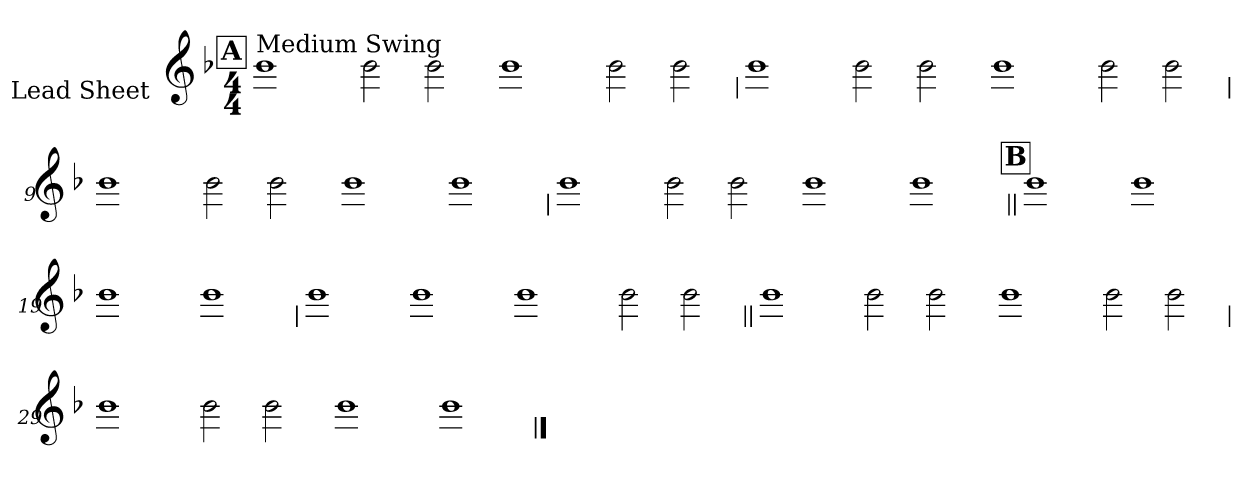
**kern
*part1
*staff1
*I"Lead Sheet
*stria0
*clefG2
*k[b-]
*d:
*M4/4
!!LO:REH:place=s1:a:t=A
=1||
!LO:TX:a:t=Medium Swing
1b-
=2-
2b-
2b-
=3-
1b-
=4-
2b-
2b-
!!LO:LB:g=z
=5
1b-
=6-
2b-
2b-
=7-
1b-
=8-
2b-
2b-
!!LO:LB:g=z
=9
1b-
=10-
2b-
2b-
=11-
1b-
=12-
1b-
!!LO:LB:g=z
=13
1b-
=14-
2b-
2b-
=15-
1b-
=16-
1b-
!!LO:LB:g=z
!!LO:REH:place=s1:a:t=B
=17||
1b-
=18-
1b-
=19-
1b-
=20-
1b-
!!LO:LB:g=z
=21
1b-
=22-
1b-
=23-
1b-
=24-
2b-
2b-
!!LO:LB:g=z
=25||
1b-
=26-
2b-
2b-
=27-
1b-
=28-
2b-
2b-
!!LO:LB:g=z
=29
1b-
=30-
2b-
2b-
=31-
1b-
=32-
1b-
==
*-
